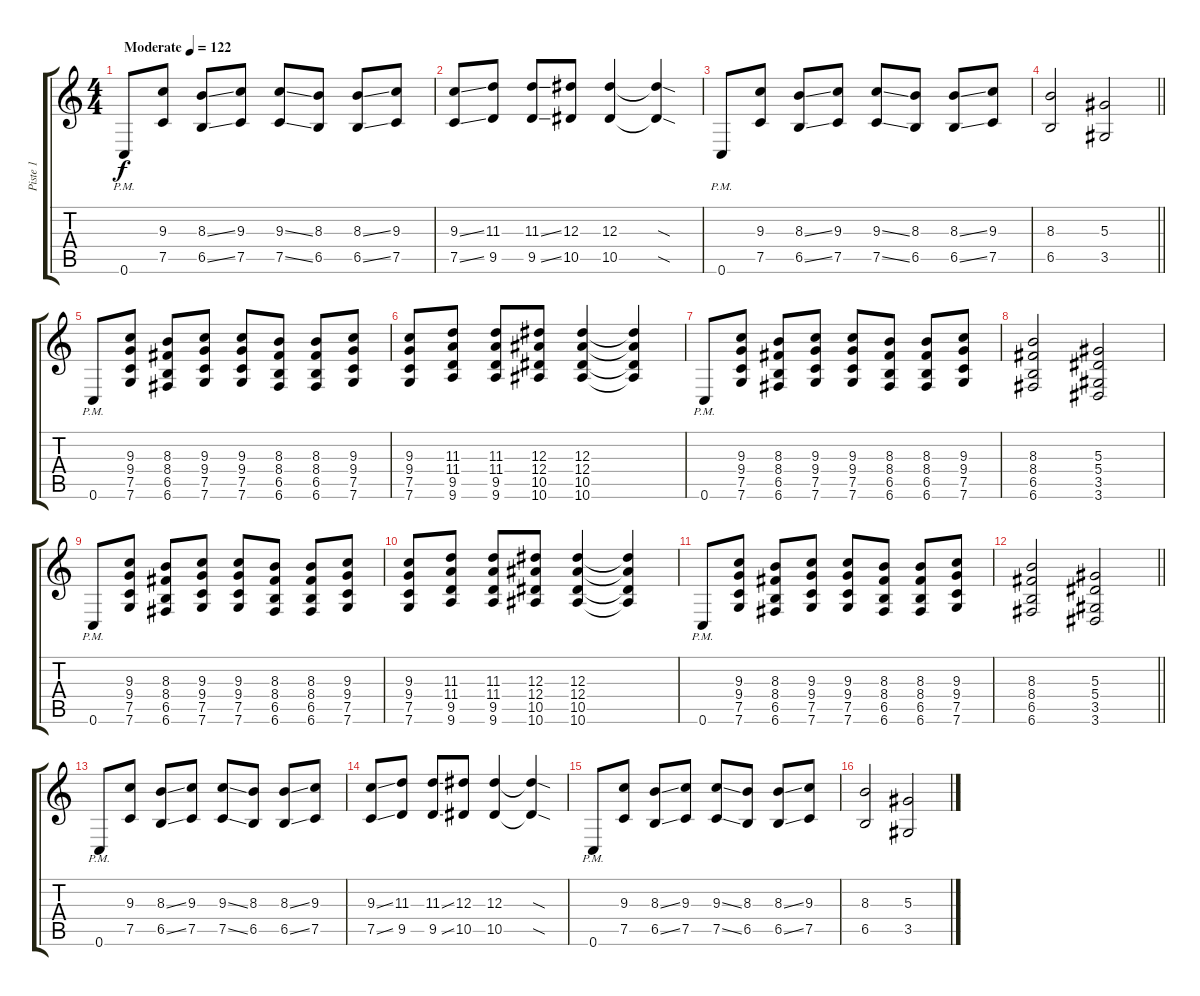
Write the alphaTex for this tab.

\track ("Piste 1" "Piste 1") {instrument distortionguitar}
\staff {score tabs}
\tuning (C4 G3 Eb3 Bb2 F2 C2) {hide}
\ts (4 4)
\tempo (122 "Moderate")
\clef g2
\ks c
0.6{pm}.8{dy f instrument distortionguitar} (9.3 7.5).8 (8.3{ss} 6.5{ss}).8 (9.3 7.5).8 (9.3{ss} 7.5{ss}).8 (8.3 6.5).8 (8.3{ss} 6.5{ss}).8 (9.3 7.5).8 |
(9.3{ss} 7.5{ss}).8 (11.3 9.5).8 (11.3{ss} 9.5{ss}).8 (12.3 10.5).8 (12.3 10.5).4 (12.3{sod t} 10.5{sod t}).4 |
0.6{pm}.8 (9.3 7.5).8 (8.3{ss} 6.5{ss}).8 (9.3 7.5).8 (9.3{ss} 7.5{ss}).8 (8.3 6.5).8 (8.3{ss} 6.5{ss}).8 (9.3 7.5).8 |
\barLineRight lightlight
(8.3 6.5).2 (5.3 3.5).2 |
0.6{pm}.8 (9.3 9.4 7.5 7.6).8 (8.3 8.4 6.5 6.6).8 (9.3 9.4 7.5 7.6).8 (9.3 9.4 7.5 7.6).8 (8.3 8.4 6.5 6.6).8 (8.3 8.4 6.5 6.6).8 (9.3 9.4 7.5 7.6).8 |
(9.3 9.4 7.5 7.6).8 (11.3 11.4 9.5 9.6).8 (11.3 11.4 9.5 9.6).8 (12.3 12.4 10.5 10.6).8 (12.3 12.4 10.5 10.6).4 (12.3{t} 12.4{t} 10.5{t} 10.6{t}).4 |
0.6{pm}.8 (9.3 9.4 7.5 7.6).8 (8.3 8.4 6.5 6.6).8 (9.3 9.4 7.5 7.6).8 (9.3 9.4 7.5 7.6).8 (8.3 8.4 6.5 6.6).8 (8.3 8.4 6.5 6.6).8 (9.3 9.4 7.5 7.6).8 |
(8.3 8.4 6.5 6.6).2 (5.3 5.4 3.5 3.6).2 |
0.6{pm}.8 (9.3 9.4 7.5 7.6).8 (8.3 8.4 6.5 6.6).8 (9.3 9.4 7.5 7.6).8 (9.3 9.4 7.5 7.6).8 (8.3 8.4 6.5 6.6).8 (8.3 8.4 6.5 6.6).8 (9.3 9.4 7.5 7.6).8 |
(9.3 9.4 7.5 7.6).8 (11.3 11.4 9.5 9.6).8 (11.3 11.4 9.5 9.6).8 (12.3 12.4 10.5 10.6).8 (12.3 12.4 10.5 10.6).4 (12.3{t} 12.4{t} 10.5{t} 10.6{t}).4 |
0.6{pm}.8 (9.3 9.4 7.5 7.6).8 (8.3 8.4 6.5 6.6).8 (9.3 9.4 7.5 7.6).8 (9.3 9.4 7.5 7.6).8 (8.3 8.4 6.5 6.6).8 (8.3 8.4 6.5 6.6).8 (9.3 9.4 7.5 7.6).8 |
\barLineRight lightlight
(8.3 8.4 6.5 6.6).2 (5.3 5.4 3.5 3.6).2 |
0.6{pm}.8 (9.3 7.5).8 (8.3{ss} 6.5{ss}).8 (9.3 7.5).8 (9.3{ss} 7.5{ss}).8 (8.3 6.5).8 (8.3{ss} 6.5{ss}).8 (9.3 7.5).8 |
(9.3{ss} 7.5{ss}).8 (11.3 9.5).8 (11.3{ss} 9.5{ss}).8 (12.3 10.5).8 (12.3 10.5).4 (12.3{sod t} 10.5{sod t}).4 |
0.6{pm}.8 (9.3 7.5).8 (8.3{ss} 6.5{ss}).8 (9.3 7.5).8 (9.3{ss} 7.5{ss}).8 (8.3 6.5).8 (8.3{ss} 6.5{ss}).8 (9.3 7.5).8 |
(8.3 6.5).2 (5.3 3.5).2
